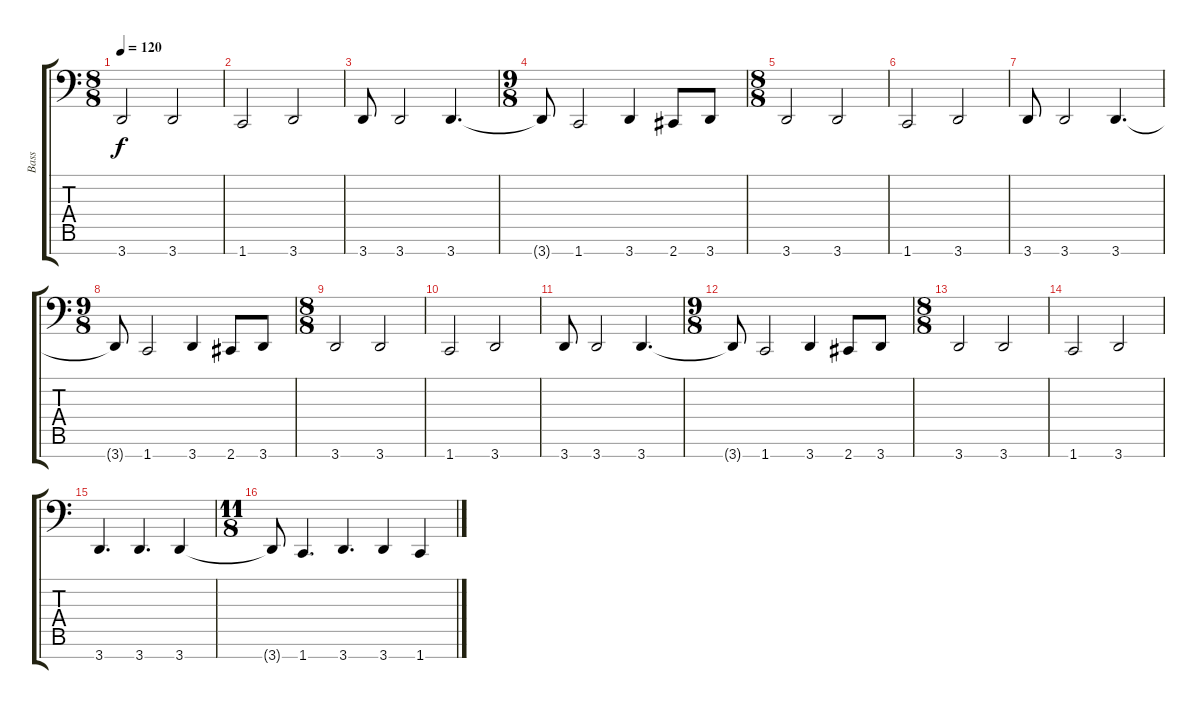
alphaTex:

\track ("Bass" "Bass") {instrument electricbasspick}
\staff {score tabs}
\tuning (E3 B2 G2 D2 A1 E1 B0) {hide}
\ts (8 8)
\tempo 120
\clef f4
\ks c
3.7.2{dy f} 3.7.2 |
1.7.2 3.7.2 |
3.7.8 3.7.2 3.7.4{d} |
\ts (9 8)
3.7{t}.8 1.7.2 3.7.4 2.7.8 3.7.8 |
\ts (8 8)
3.7.2 3.7.2 |
1.7.2 3.7.2 |
3.7.8 3.7.2 3.7.4{d} |
\ts (9 8)
3.7{t}.8 1.7.2 3.7.4 2.7.8 3.7.8 |
\ts (8 8)
3.7.2 3.7.2 |
1.7.2 3.7.2 |
3.7.8 3.7.2 3.7.4{d} |
\ts (9 8)
3.7{t}.8 1.7.2 3.7.4 2.7.8 3.7.8 |
\ts (8 8)
3.7.2 3.7.2 |
1.7.2 3.7.2 |
3.7.4{d} 3.7.4{d} 3.7.4 |
\ts (11 8)
3.7{t}.8 1.7.4{d} 3.7.4{d} 3.7.4 1.7.4
